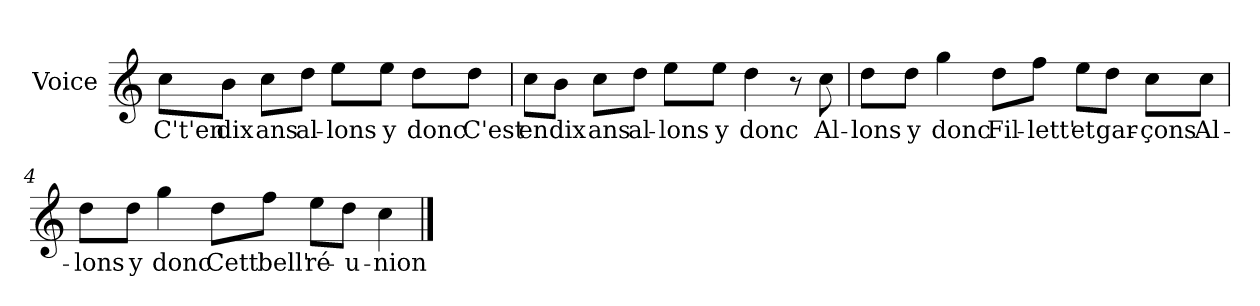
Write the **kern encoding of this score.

**kern	**text
*part1	*part1
*staff1	*staff1
*I"Voice	*
*I'V	*
*clefG2	*
*k[]	*
*C:	*
=1	=1
8cc\L	C't'en
8b\J	dix
8cc\L	ans
8dd\J	al-
8ee\L	-lons
8ee\J	y
8dd\L	donc
8dd\J	C'est
=2	=2
8cc\L	en
8b\J	dix
8cc\L	ans
8dd\J	al-
8ee\L	-lons
8ee\J	y
4dd\	donc
8r	.
8cc\	Al-
!!LO:LB:g=z
=3	=3
8dd\L	-lons
8dd\J	y
4gg\	donc
8dd\L	Fil-
8ff\J	-lett'
8ee\L	et
8dd\J	gar-
8cc\L	-çons
8cc\J	Al-
=4	=4
8dd\L	-lons
8dd\J	y
4gg\	donc
8dd\L	Cett'
8ff\J	bell'
8ee\L	ré-
8dd\J	-u-
4cc\	-nion
==	==
*-	*-
